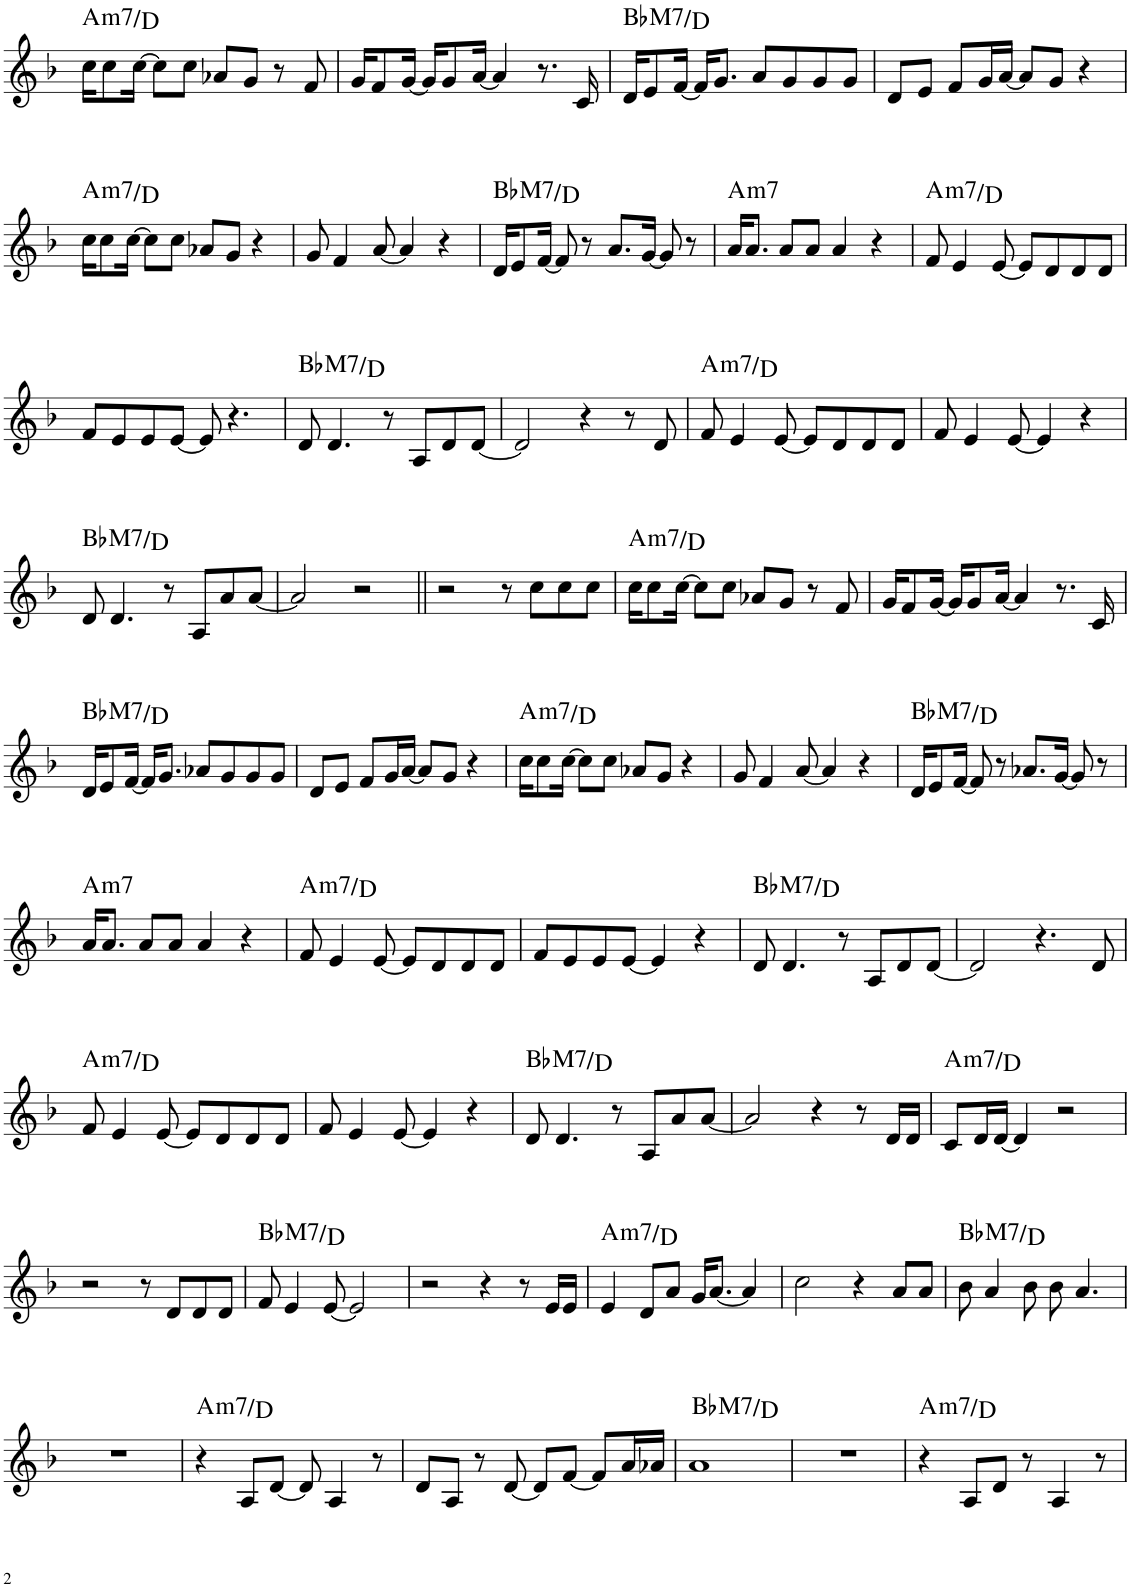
**kern	**harte
*part1	*part1
*staff1	*
*I"Piano	*
*I'Pno.	*
!!LO:PB:g=z
*clefG2	*
*k[b-]	*
*M4/4	*
=41	=41
!	!LO:H:kt=m7
16cc\KL	A:min7/4
8cc\	.
[16cc\Jk	.
8cc\L]	.
8cc\J	.
8a-X/L	.
8g/J	.
8r	.
8f/	.
=42	=42
16g/KL	.
8f/	.
[16g/Jk	.
16g/KL]	.
8g/	.
[16a/Jk	.
4a/]	.
8.r	.
16c/	.
=43	=43
!	!LO:H:kt=M7
16d/KL	Bb:maj7/3
8e/	.
[16f/Jk	.
16f/KL]	.
8.g/J	.
8a/L	.
8g/	.
8g/	.
8g/J	.
=44	=44
8d/L	.
8e/J	.
8f/L	.
16g/L	.
[16a/JJ	.
8a/L]	.
8g/J	.
4r	.
!!LO:LB:g=z
=45	=45
!	!LO:H:kt=m7
16cc\KL	A:min7/4
8cc\	.
[16cc\Jk	.
8cc\L]	.
8cc\J	.
8a-X/L	.
8g/J	.
4r	.
=46	=46
8g/	.
4f/	.
[8a/	.
4a/]	.
4r	.
=47	=47
!	!LO:H:kt=M7
16d/KL	Bb:maj7/3
8e/	.
[16f/Jk	.
8f/]	.
8r	.
8.a/L	.
[16g/Jk	.
8g/]	.
8r	.
=48	=48
!	!LO:H:kt=m7
16a/KL	A:min7
8.a/J	.
8a/L	.
8a/J	.
4a/	.
4r	.
=49	=49
!	!LO:H:kt=m7
8f/	A:min7/4
4e/	.
[8e/	.
8e/L]	.
8d/	.
8d/	.
8d/J	.
!!LO:LB:g=z
=50	=50
8f/L	.
8e/	.
8e/	.
[8e/J	.
8e/]	.
4.r	.
=51	=51
!	!LO:H:kt=M7
8d/	Bb:maj7/3
4.d/	.
8r	.
8A/L	.
8d/	.
[8d/J	.
=52	=52
2d/]	.
4r	.
8r	.
8d/	.
=53	=53
!	!LO:H:kt=m7
8f/	A:min7/4
4e/	.
[8e/	.
8e/L]	.
8d/	.
8d/	.
8d/J	.
=54	=54
8f/	.
4e/	.
[8e/	.
4e/]	.
4r	.
!!LO:LB:g=z
=55	=55
!	!LO:H:kt=M7
8d/	Bb:maj7/3
4.d/	.
8r	.
8A/L	.
8a/	.
[8a/J	.
=56	=56
2a/]	.
2r	.
=57||	=57||
2r	.
8r	.
8cc\L	.
8cc\	.
8cc\J	.
=58	=58
!	!LO:H:kt=m7
16cc\KL	A:min7/4
8cc\	.
[16cc\Jk	.
8cc\L]	.
8cc\J	.
8a-X/L	.
8g/J	.
8r	.
8f/	.
=59	=59
16g/KL	.
8f/	.
[16g/Jk	.
16g/KL]	.
8g/	.
[16a/Jk	.
4a/]	.
8.r	.
16c/	.
!!LO:LB:g=z
=60	=60
!	!LO:H:kt=M7
16d/KL	Bb:maj7/3
8e/	.
[16f/Jk	.
16f/KL]	.
8.g/J	.
8a-X/L	.
8g/	.
8g/	.
8g/J	.
=61	=61
8d/L	.
8e/J	.
8f/L	.
16g/L	.
[16a/JJ	.
8a/L]	.
8g/J	.
4r	.
=62	=62
!	!LO:H:kt=m7
16cc\KL	A:min7/4
8cc\	.
[16cc\Jk	.
8cc\L]	.
8cc\J	.
8a-X/L	.
8g/J	.
4r	.
=63	=63
8g/	.
4f/	.
[8a/	.
4a/]	.
4r	.
=64	=64
!	!LO:H:kt=M7
16d/KL	Bb:maj7/3
8e/	.
[16f/Jk	.
8f/]	.
8r	.
8.a-X/L	.
[16g/Jk	.
8g/]	.
8r	.
!!LO:LB:g=z
=65	=65
!	!LO:H:kt=m7
16a/KL	A:min7
8.a/J	.
8a/L	.
8a/J	.
4a/	.
4r	.
=66	=66
!	!LO:H:kt=m7
8f/	A:min7/4
4e/	.
[8e/	.
8e/L]	.
8d/	.
8d/	.
8d/J	.
=67	=67
8f/L	.
8e/	.
8e/	.
[8e/J	.
4e/]	.
4r	.
=68	=68
!	!LO:H:kt=M7
8d/	Bb:maj7/3
4.d/	.
8r	.
8A/L	.
8d/	.
[8d/J	.
=69	=69
2d/]	.
4.r	.
8d/	.
!!LO:LB:g=z
=70	=70
!	!LO:H:kt=m7
8f/	A:min7/4
4e/	.
[8e/	.
8e/L]	.
8d/	.
8d/	.
8d/J	.
=71	=71
8f/	.
4e/	.
[8e/	.
4e/]	.
4r	.
=72	=72
!	!LO:H:kt=M7
8d/	Bb:maj7/3
4.d/	.
8r	.
8A/L	.
8a/	.
[8a/J	.
=73	=73
2a/]	.
4r	.
8r	.
16d/LL	.
16d/JJ	.
=74	=74
!	!LO:H:kt=m7
8c/L	A:min7/4
16d/L	.
[16d/JJ	.
4d/]	.
2r	.
!!LO:LB:g=z
=75	=75
2r	.
8r	.
8d/L	.
8d/	.
8d/J	.
=76	=76
!	!LO:H:kt=M7
8f/	Bb:maj7/3
4e/	.
[8e/	.
2e/]	.
=77	=77
2r	.
4r	.
8r	.
16e/LL	.
16e/JJ	.
=78	=78
!	!LO:H:kt=m7
4e/	A:min7/4
8d/L	.
8a/J	.
16g/KL	.
[8.a/J	.
4a/]	.
=79	=79
2cc\	.
4r	.
8a/L	.
8a/J	.
=80	=80
!	!LO:H:kt=M7
8b-\	Bb:maj7/3
4a/	.
8b-\	.
8b-\	.
4.a/	.
!!LO:LB:g=z
=81	=81
1r	.
=82	=82
!	!LO:H:kt=m7
4r	A:min7/4
8A/L	.
[8d/J	.
8d/]	.
4A/	.
8r	.
=83	=83
8d/L	.
8A/J	.
8r	.
[8d/	.
8d/L]	.
[8f/J	.
8f/L]	.
16a/L	.
16a-X/JJ	.
=84	=84
!	!LO:H:kt=M7
1a	Bb:maj7/3
=85	=85
1r	.
=86	=86
!	!LO:H:kt=m7
4r	A:min7/4
8A/L	.
8d/J	.
8r	.
4A/	.
8r	.
=	=
*-	*-
